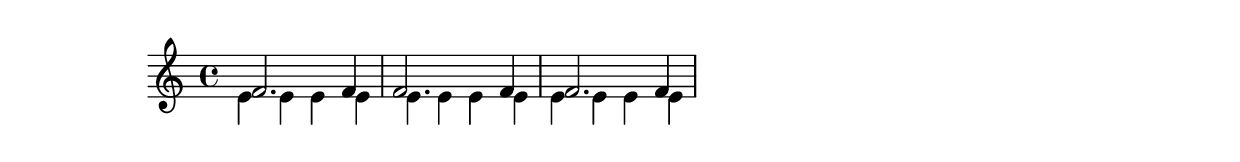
%% DO NOT EDIT this file manually; it is automatically
%% generated from LSR http://lsr.dsi.unimi.it
%% Make any changes in LSR itself, or in Documentation/snippets/new/ ,
%% and then run scripts/auxiliar/makelsr.py
%%
%% This file is in the public domain.
\version "2.17.6"

\header {
  lsrtags = "rhythms, simultaneous-notes, tweaks-and-overrides"

  texidoc = "
When a dotted note in the upper voice is moved to avoid a collision
with a note in another voice, the default is to move the upper note to
the right.  This behaviour can be over-ridden by using the
@code{prefer-dotted-right} property of @code{NoteCollision}.

"
  doctitle = "Moving dotted notes in polyphony"
} % begin verbatim


\new Staff \relative c' <<
  { f2. f4
    \override Staff.NoteCollision.prefer-dotted-right = ##f
    f2. f4
    \override Staff.NoteCollision.prefer-dotted-right = ##t
    f2. f4
  }
  \\
  { e4 e e e e e e e e e e e}
>>
